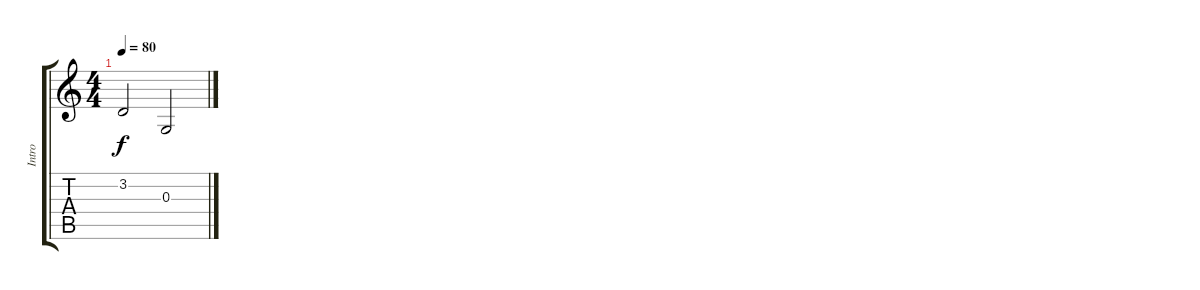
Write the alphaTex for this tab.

\track ("Intro" "Intro") {instrument panflute}
\staff {score tabs}
\tuning (E4 B3 G3 D3 A2 E2) {hide}
\ts (4 4)
\tempo 80
\clef g2
\ks c
3.2.2{dy f} 0.3.2
